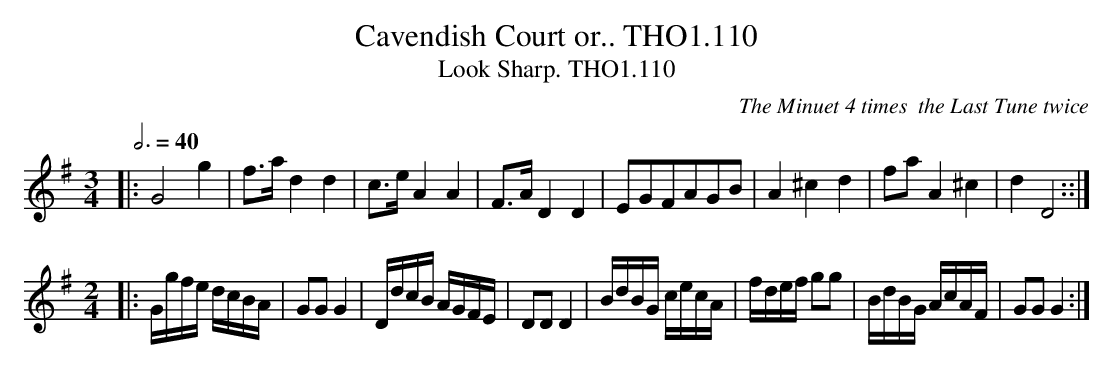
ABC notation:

X:1
T:Cavendish Court or.. THO1.110
T:Look Sharp. THO1.110
C:The Minuet 4 times  the Last Tune twice
M:3/4
L:1/8
Q:3/4=40
K:G
|:G4 g2|f>a d2d2|c>e A2A2|F>A D2D2|EGFAGB|A2^c2d2|fa A2^c2|d2 D4 ::|
M:2/4
L:1/16
|:Ggfe  dcBA|G2G2 G4|DdcB AGFE|D2D2 D4|\
BdBG cecA|fdef g2g2|BdBG AcAF|G2G2 G4:|
